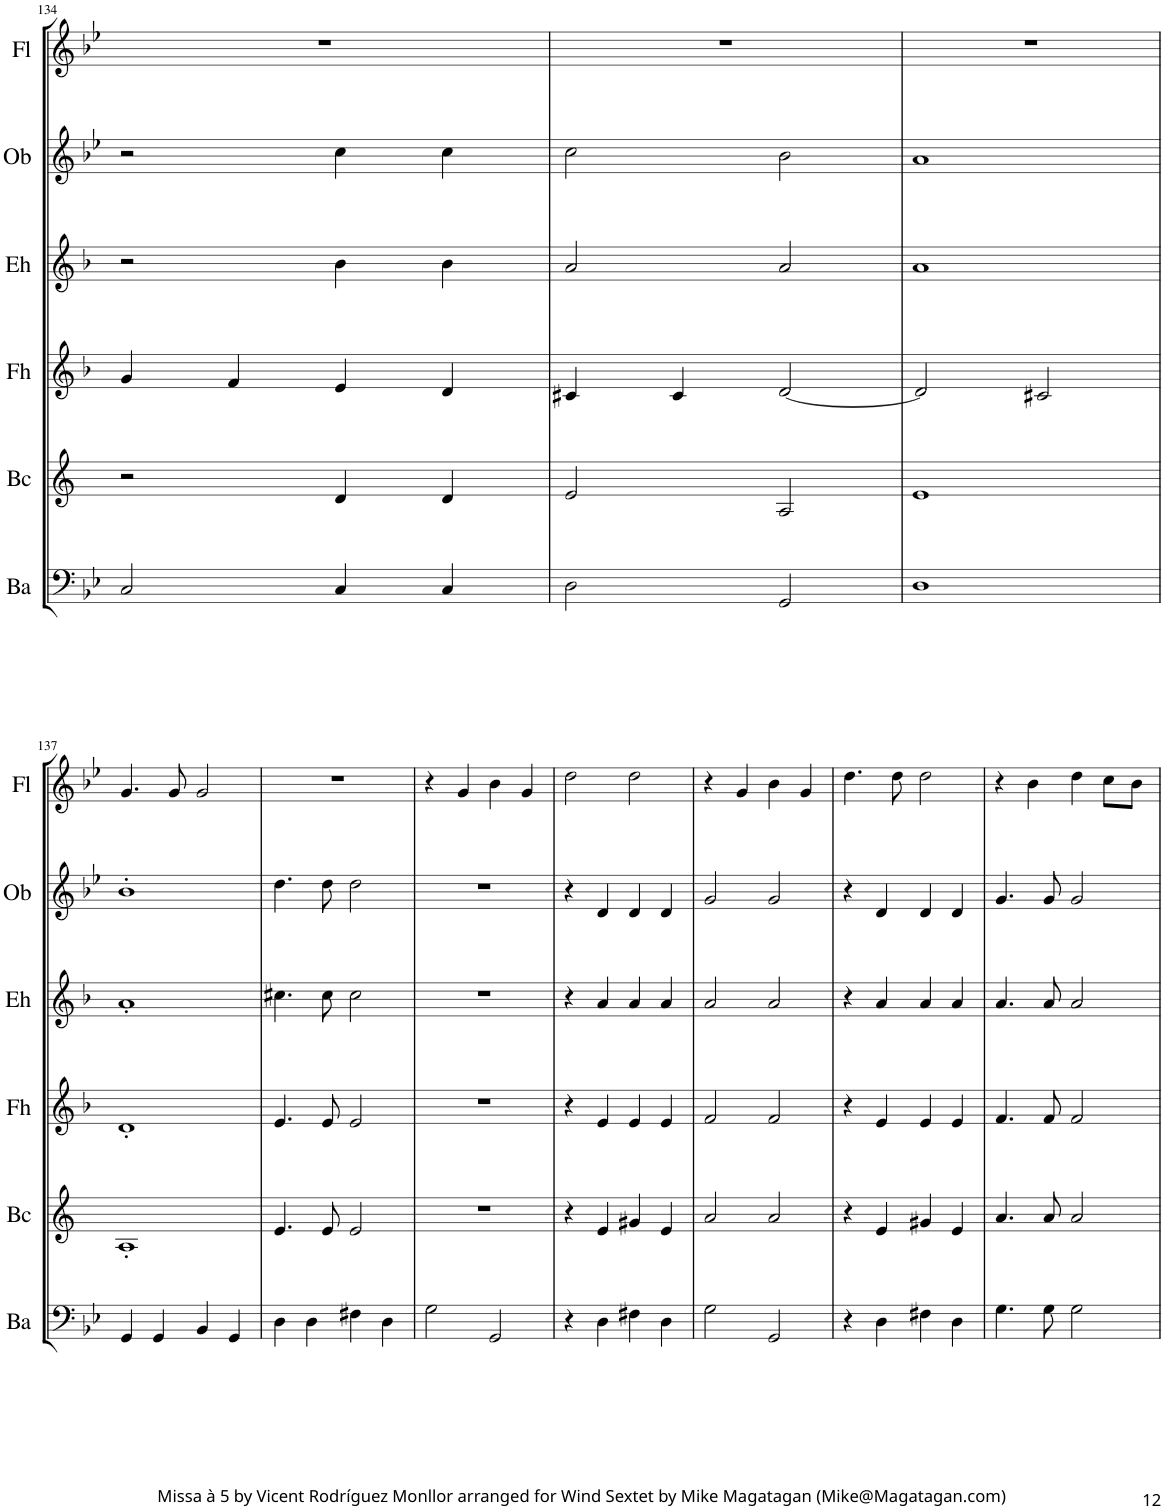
**kern	**kern	**kern	**kern	**kern	**kern
*part6	*part5	*part4	*part3	*part2	*part1
*staff6	*staff5	*staff4	*staff3	*staff2	*staff1
*I"Bassoon	*I"Bass Clarinet	*I"Horn in F	*I"English Horn	*I"Oboe	*I"Flute
*I'Ba	*I'Bc	*	*I'Eh	*I'Ob	*I'Fl
!!LO:PB:g=z
*clefF4	*clefG2	*clefG2	*clefG2	*clefG2	*clefG2
*	*Trd8c14	*Trd4c7	*Trd4c7	*	*
*k[b-e-]	*k[]	*k[b-]	*k[b-]	*k[b-e-]	*k[b-e-]
*M4/4	*M4/4	*M4/4	*M4/4	*M4/4	*M4/4
*met(c)	*met(c)	*met(c)	*met(c)	*met(c)	*met(c)
=134	=134	=134	=134	=134	=134
2C/	2r	4g/	2r	2r	1r
.	.	4f/	.	.	.
4C/	4d/	4e/	4b-\	4cc\	.
4C/	4d/	4d/	4b-\	4cc\	.
=135	=135	=135	=135	=135	=135
2D\	2e/	4c#X/	2a/	2cc\	1r
.	.	4c#/	.	.	.
2GG/	2A/	[2d/	2a/	2b-\	.
=136	=136	=136	=136	=136	=136
1D	1e	2d/]	1a	1a	1r
.	.	2c#X/	.	.	.
!!LO:LB:g=z
=137	=137	=137	=137	=137	=137
4GG/	1A'	1d'	1a'	1b-'	4.g/
4GG/	.	.	.	.	.
.	.	.	.	.	8g/
4BB-/	.	.	.	.	2g/
4GG/	.	.	.	.	.
=138	=138	=138	=138	=138	=138
4D\	4.e/	4.e/	4.cc#X\	4.dd\	1r
4D\	.	.	.	.	.
.	8e/	8e/	8cc#\	8dd\	.
4F#X\	2e/	2e/	2cc#\	2dd\	.
4D\	.	.	.	.	.
=139	=139	=139	=139	=139	=139
2G\	1r	1r	1r	1r	4r
.	.	.	.	.	4g/
2GG/	.	.	.	.	4b-\
.	.	.	.	.	4g/
=140	=140	=140	=140	=140	=140
4r	4r	4r	4r	4r	2dd\
4D\	4e/	4e/	4a/	4d/	.
4F#X\	4g#X/	4e/	4a/	4d/	2dd\
4D\	4e/	4e/	4a/	4d/	.
=141	=141	=141	=141	=141	=141
2G\	2a/	2f/	2a/	2g/	4r
.	.	.	.	.	4g/
2GG/	2a/	2f/	2a/	2g/	4b-\
.	.	.	.	.	4g/
=142	=142	=142	=142	=142	=142
4r	4r	4r	4r	4r	4.dd\
4D\	4e/	4e/	4a/	4d/	.
.	.	.	.	.	8dd\
4F#X\	4g#X/	4e/	4a/	4d/	2dd\
4D\	4e/	4e/	4a/	4d/	.
=143	=143	=143	=143	=143	=143
4.G\	4.a/	4.f/	4.a/	4.g/	4r
.	.	.	.	.	4b-\
8G\	8a/	8f/	8a/	8g/	.
2G\	2a/	2f/	2a/	2g/	4dd\
.	.	.	.	.	8cc\L
.	.	.	.	.	8b-\J
=	=	=	=	=	=
*-	*-	*-	*-	*-	*-
